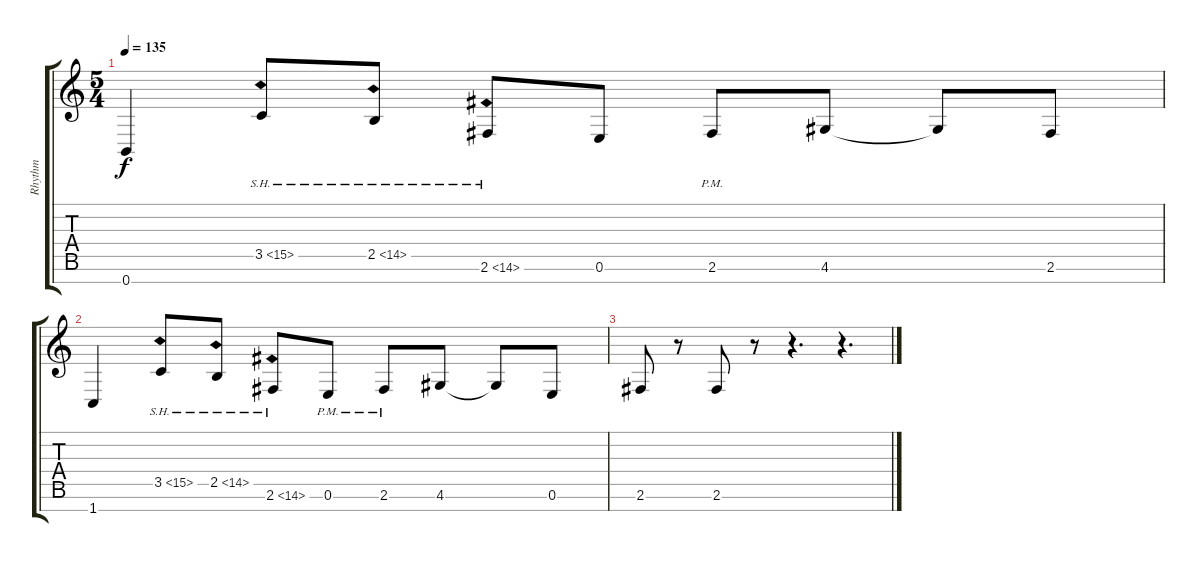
\track ("Rhythm" "Rhythm") {instrument distortionguitar}
\staff {score tabs}
\tuning (E4 B3 G3 D3 A2 E2 B1) {hide}
\ts (5 4)
\tempo 135
\clef g2
\ks c
0.7.4{dy f} 3.5{sh 12}.8 2.5{sh 12}.8 2.6{sh 12}.8 0.6.8 2.6{pm}.8 4.6.8{beam split} 4.6{t}.8 2.6.8 |
1.7.4 3.5{sh 12}.8 2.5{sh 12}.8 2.6{sh 12}.8 0.6{pm}.8 2.6{pm}.8 4.6.8{beam split} 4.6{t}.8 0.6.8 |
2.6.8 r.8 2.6.8 r.8 r.4{d} r.4{d}
